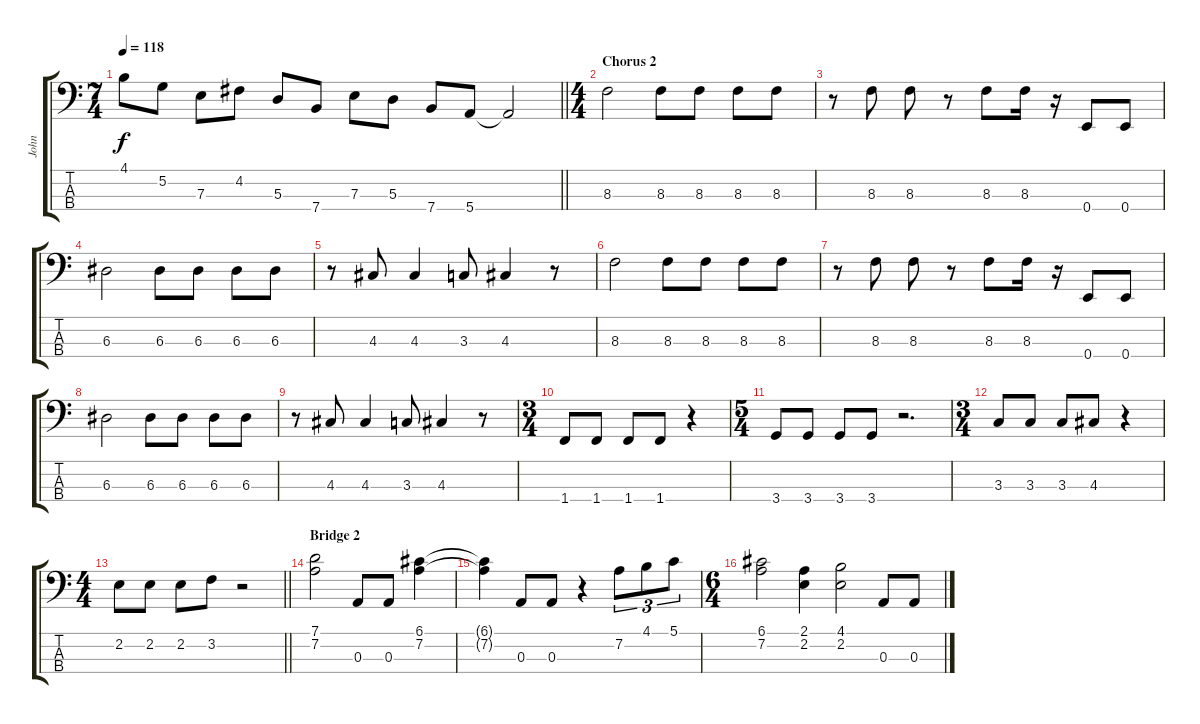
\track ("John" "John") {instrument electricbassfinger}
\staff {score tabs}
\tuning (G2 D2 A1 E1) {hide}
\ts (7 4)
\tempo 118
\clef f4
\barLineRight lightlight
\ks c
4.1.8{dy f} 5.2.8 7.3.8 4.2.8 5.3.8 7.4.8 7.3.8 5.3.8 7.4.8 5.4.8 5.4{t}.2 |
\ts (4 4)
\section ("" "Chorus 2")
8.3.2 8.3.8 8.3.8 8.3.8 8.3.8 |
r.8 8.3.8 8.3.8 r.8 8.3.8 8.3.16 r.16 0.4.8 0.4.8 |
6.3.2 6.3.8 6.3.8 6.3.8 6.3.8 |
r.8 4.3.8 4.3.4 3.3.8 4.3.4 r.8 |
8.3.2 8.3.8 8.3.8 8.3.8 8.3.8 |
r.8 8.3.8 8.3.8 r.8 8.3.8 8.3.16 r.16 0.4.8 0.4.8 |
6.3.2 6.3.8 6.3.8 6.3.8 6.3.8 |
r.8 4.3.8 4.3.4 3.3.8 4.3.4 r.8 |
\ts (3 4)
1.4.8 1.4.8 1.4.8 1.4.8 r.4 |
\ts (5 4)
3.4.8 3.4.8 3.4.8 3.4.8 r.2{d} |
\ts (3 4)
3.3.8 3.3.8 3.3.8 4.3.8 r.4 |
\ts (4 4)
\barLineRight lightlight
2.2.8 2.2.8 2.2.8 3.2.8 r.2 |
\section ("" "Bridge 2")
(7.1 7.2).2 0.3.8 0.3.8 (6.1 7.2).4 |
(6.1{t} 7.2{t}).4 0.3.8 0.3.8 r.4 7.2.8{tu (3 2)} 4.1.8{tu (3 2)} 5.1.8{tu (3 2)} |
\ts (6 4)
(6.1 7.2).2 (2.1 2.2).4 (4.1 2.2).2 0.3.8 0.3.8
